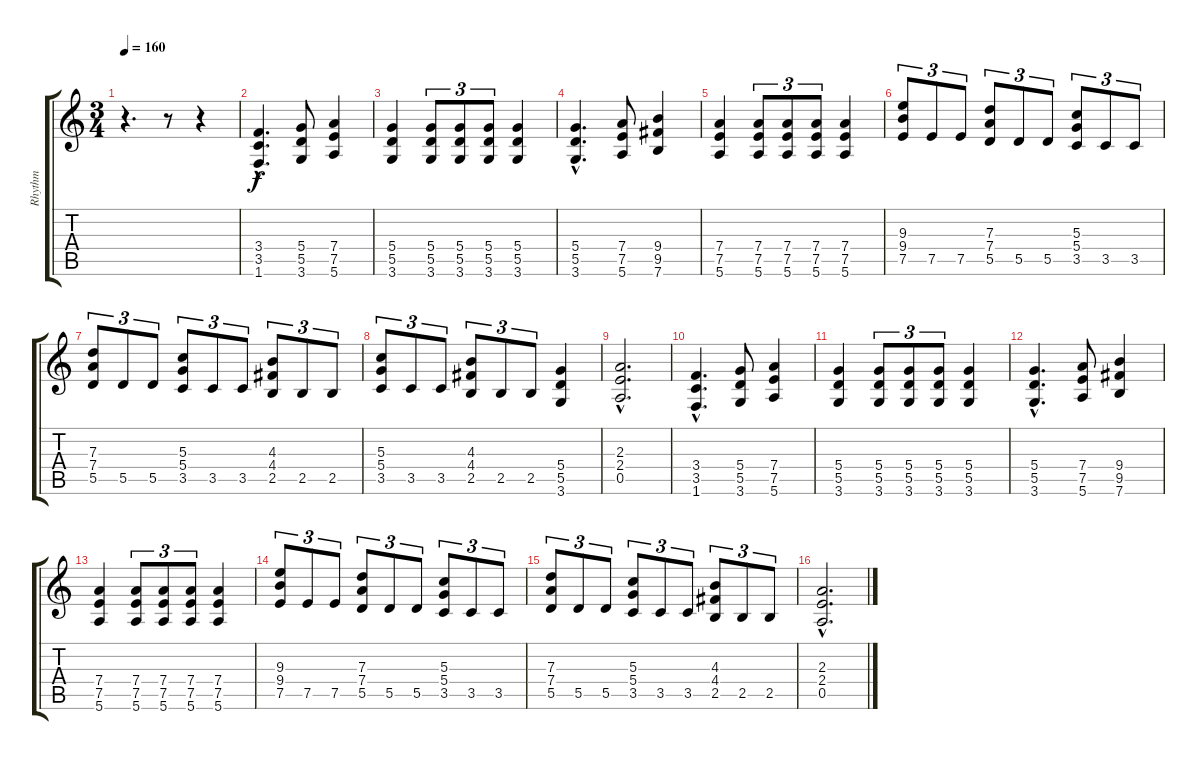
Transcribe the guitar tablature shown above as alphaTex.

\track ("Rhythm" "Rhythm") {instrument distortionguitar}
\staff {score tabs}
\tuning (E4 B3 G3 D3 A2 E2) {hide}
\ts (3 4)
\tempo 160
\clef g2
\ks c
r.4{d dy f instrument distortionguitar} r.8 r.4 |
(3.4{hac} 3.5{hac} 1.6{hac}).4{d} (5.4 5.5 3.6).8 (7.4 7.5 5.6).4 |
(5.4 5.5 3.6).4 (5.4 5.5 3.6).8{tu (3 2)} (5.4 5.5 3.6).8{tu (3 2)} (5.4 5.5 3.6).8{tu (3 2)} (5.4 5.5 3.6).4 |
(5.4{hac} 5.5{hac} 3.6{hac}).4{d} (7.4 7.5 5.6).8 (9.4 9.5 7.6).4 |
(7.4 7.5 5.6).4 (7.4 7.5 5.6).8{tu (3 2)} (7.4 7.5 5.6).8{tu (3 2)} (7.4 7.5 5.6).8{tu (3 2)} (7.4 7.5 5.6).4 |
(9.3 9.4 7.5).8{tu (3 2)} 7.5.8{tu (3 2)} 7.5.8{tu (3 2)} (7.3 7.4 5.5).8{tu (3 2)} 5.5.8{tu (3 2)} 5.5.8{tu (3 2)} (5.3 5.4 3.5).8{tu (3 2)} 3.5.8{tu (3 2)} 3.5.8{tu (3 2)} |
(7.3 7.4 5.5).8{tu (3 2)} 5.5.8{tu (3 2)} 5.5.8{tu (3 2)} (5.3 5.4 3.5).8{tu (3 2)} 3.5.8{tu (3 2)} 3.5.8{tu (3 2)} (4.3 4.4 2.5).8{tu (3 2)} 2.5.8{tu (3 2)} 2.5.8{tu (3 2)} |
(5.3 5.4 3.5).8{tu (3 2)} 3.5.8{tu (3 2)} 3.5.8{tu (3 2)} (4.3 4.4 2.5).8{tu (3 2)} 2.5.8{tu (3 2)} 2.5.8{tu (3 2)} (5.4 5.5 3.6).4 |
(2.3{hac} 2.4{hac} 0.5{hac}).2{d} |
(3.4{hac} 3.5{hac} 1.6{hac}).4{d} (5.4 5.5 3.6).8 (7.4 7.5 5.6).4 |
(5.4 5.5 3.6).4 (5.4 5.5 3.6).8{tu (3 2)} (5.4 5.5 3.6).8{tu (3 2)} (5.4 5.5 3.6).8{tu (3 2)} (5.4 5.5 3.6).4 |
(5.4{hac} 5.5{hac} 3.6{hac}).4{d} (7.4 7.5 5.6).8 (9.4 9.5 7.6).4 |
(7.4 7.5 5.6).4 (7.4 7.5 5.6).8{tu (3 2)} (7.4 7.5 5.6).8{tu (3 2)} (7.4 7.5 5.6).8{tu (3 2)} (7.4 7.5 5.6).4 |
(9.3 9.4 7.5).8{tu (3 2)} 7.5.8{tu (3 2)} 7.5.8{tu (3 2)} (7.3 7.4 5.5).8{tu (3 2)} 5.5.8{tu (3 2)} 5.5.8{tu (3 2)} (5.3 5.4 3.5).8{tu (3 2)} 3.5.8{tu (3 2)} 3.5.8{tu (3 2)} |
(7.3 7.4 5.5).8{tu (3 2)} 5.5.8{tu (3 2)} 5.5.8{tu (3 2)} (5.3 5.4 3.5).8{tu (3 2)} 3.5.8{tu (3 2)} 3.5.8{tu (3 2)} (4.3 4.4 2.5).8{tu (3 2)} 2.5.8{tu (3 2)} 2.5.8{tu (3 2)} |
(2.3{hac} 2.4{hac} 0.5{hac}).2{d}
